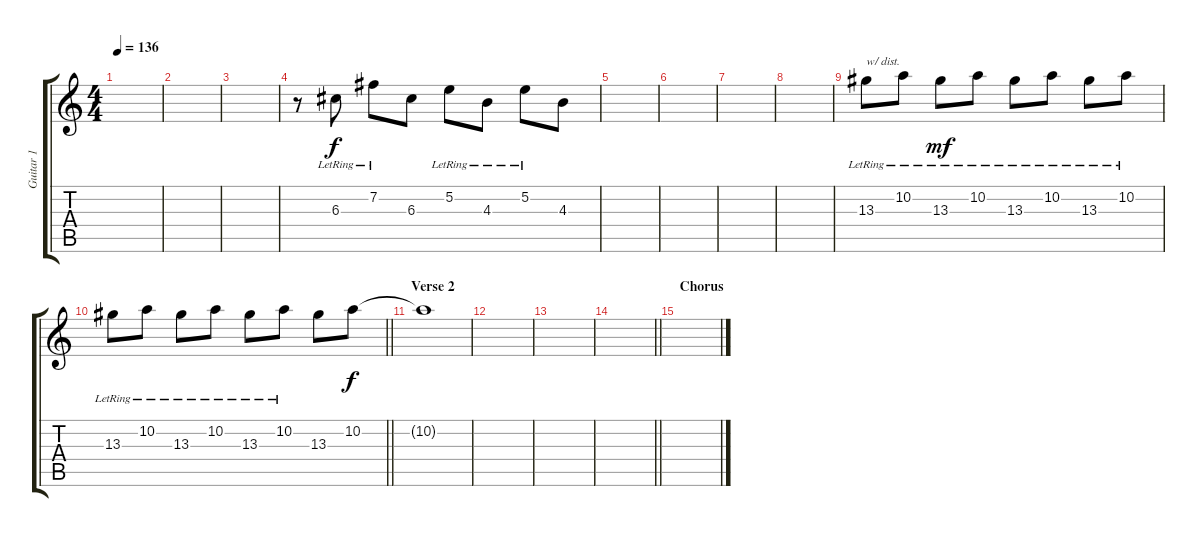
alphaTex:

\track ("Guitar 1" "Guitar 1") {instrument overdrivenguitar}
\staff {score tabs}
\tuning (E4 B3 G3 D3 A2 E2) {hide}
\ts (4 4)
\tempo 136
\clef g2
\ks c
|
|
|
r.8 6.3{lr}.8 7.2{lr}.8 6.3.8 5.2{lr}.8 4.3{lr}.8 5.2{lr}.8 4.3.8 |
|
|
|
|
13.3{lr}.8{txt "w/ dist." instrument overdrivenguitar} 10.2{lr}.8 13.3{lr}.8{dy mf} 10.2{lr}.8 13.3{lr}.8 10.2{lr}.8 13.3{lr}.8 10.2{lr}.8 |
\barLineRight lightlight
13.3{lr}.8 10.2{lr}.8 13.3{lr}.8 10.2{lr}.8 13.3{lr}.8 10.2{lr}.8 13.3.8 10.2.8{dy f} |
\section ("" "Verse 2")
10.2{t}.1 |
|
|
\barLineRight lightlight
|
\section ("" "Chorus")
